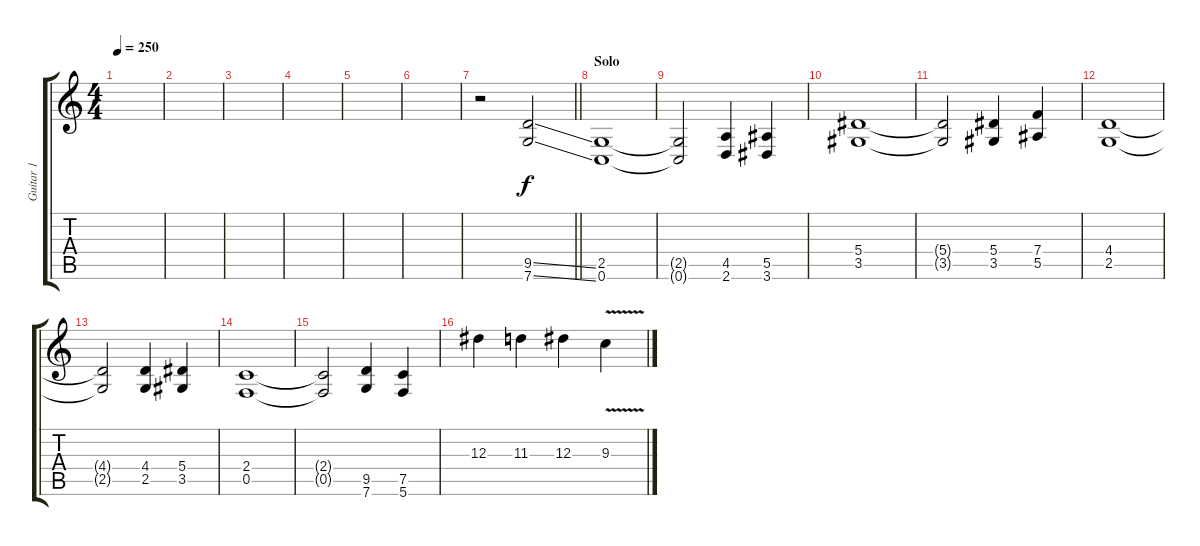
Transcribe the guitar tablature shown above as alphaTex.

\track ("Guitar 1" "Guitar 1") {instrument distortionguitar}
\staff {score tabs}
\tuning (C4 G3 Eb3 Bb2 F2 C2) {hide}
\ts (4 4)
\tempo 250
\clef g2
\ks c
|
|
|
|
|
|
\barLineRight lightlight
r.2{volume 13} (9.5{ss} 7.6{ss}).2 |
\section ("" "Solo")
(2.5 0.6).1 |
(2.5{t} 0.6{t}).2 (4.5 2.6).4 (5.5 3.6).4 |
(5.4 3.5).1 |
(5.4{t} 3.5{t}).2 (5.4 3.5).4 (7.4 5.5).4 |
(4.4 2.5).1 |
(4.4{t} 2.5{t}).2 (4.4 2.5).4 (5.4 3.5).4 |
(2.4 0.5).1 |
(2.4{t} 0.5{t}).2 (9.5 7.6).4 (7.5 5.6).4 |
12.3.4 11.3.4 12.3.4 9.3{v}.4
